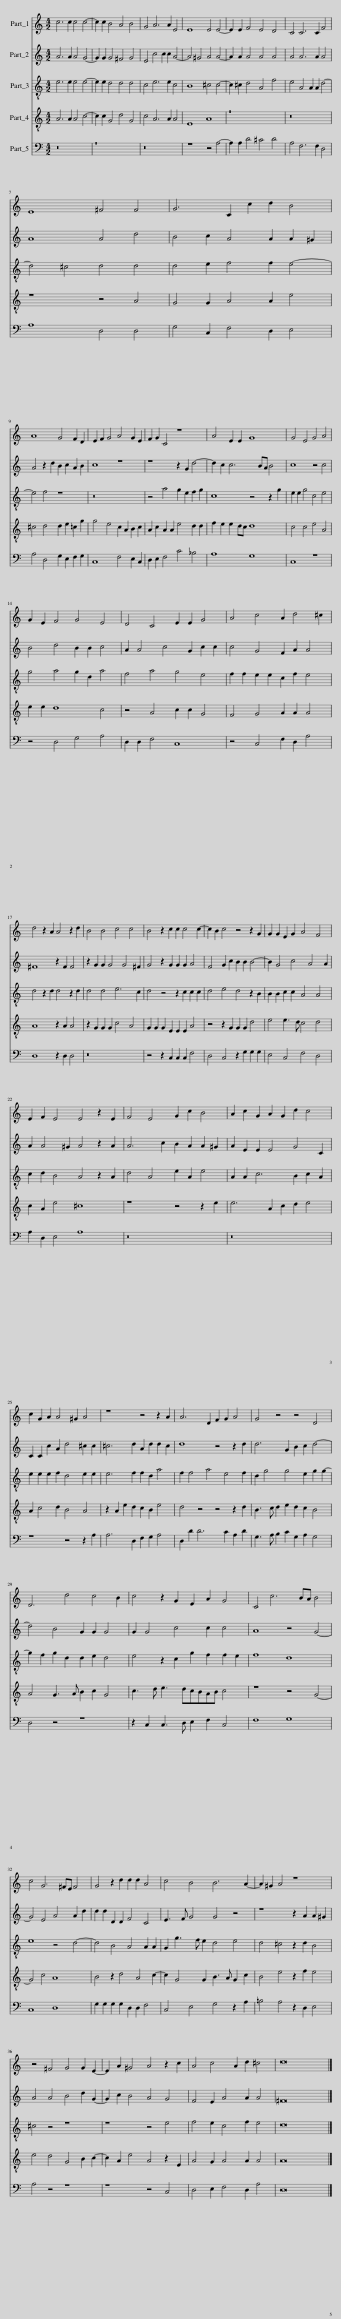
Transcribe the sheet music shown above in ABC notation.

X:1
%%score 1 2 3 4 5
L:1/8
M:4/2
I:linebreak $
K:C
V:1 treble
V:2 treble
V:3 treble-8
V:4 treble-8
V:5 bass
V:1
 c6 c2 c4 c4- | c2 c2 B4 A4 B4 | G4 A6 A2 E4 | E8 E4 E4- | E2 E2 F4 E4 D4 | %5
 C4 C6 C2 F4 |$ E8 ^F4 F4 | G6 C2 c2 d2 B4 |$ A8 G4 F2 D2 | E2 F2 G4 A4 G2 E2 | %10
 F2 G2 C4 z8 | A4 E2 E2 G8 | G4 E4 G4 A4 |$ G2 E2 F4 G4 E4 | D4 C4 E2 E2 G4 | %15
 A4 c4 A2 d4 ^c2 |$ d4 z2 A2 A4 z2 d2 | B4 B4 c4 c4 | B4 z2 c2 c2 c4 c2- | c2 B2 c4 z4 z2 G2 | %20
 G2 G2 E2 G2 A4 F4 |$ E2 F2 E4 E4 z2 E2 | F4 E4 G2 c2 B4 | A2 c2 G2 A2 G2 d2 c4 |$ c2 G2 A2 A4 ^G2 A4 | %25
 z8 z4 z2 A2 | A6 D2 F2 G2 A4 | G4 z4 z4 D4 |$ D6 d4 c4 B2 | c4 z2 G2 E2 A2 G4 | %30
 C4 c6 BA B4 |$ c4 G6 ^FE F4 | G4 z2 d2 d2 d2 A4 | c4 B4 B6 A2- | A2 ^G2 A4 z8 |$ %35
 z4 ^F4 G4 G2 E2- | E2 A2 ^G4 A4 z2 c2 | A4 c4 A2 d2 ^c4 | d16 |] %39
V:2
 A6 A2 A4 G4- | G2 G2 G4 ^F4 G4 | E4 c4 c2 c2 A4- | A4 ^G4 A4 A4- | A2 A2 A4 A4 A4 | %5
 A4 A6 A2 A4 |$ A8 A4 d4 | B4 c2 A4 A2 A2 ^G2 |$ A4 z2 d2 B2 c2 A2 B2 | c8 z8 | %10
 z8 z2 G2 d4- | d2 c2 c6 BA B4 | c8 z4 c4 |$ B4 d4 B2 B2 c4 | A2 A4 c4 G2 c2 c2 | %15
 c4 G4 F2 A2 A4 |$ ^F8 z2 F2 F4 | z2 G2 G2 G4 G4 ^F2 | G4 z2 G2 G2 G2 A4 | F4 G2 c2 B2 B2 B4- | %20
 B2 G4 c4 A4 A2 |$ A2 A4 ^G2 A4 z2 A2 | A6 c2 B2 A2 A2 ^G2 | A2 E2 E2 E4 G4 C2 |$ C2 C2 c2 A2 d4 ^c2 c2 | %25
 ^c6 d2 A2 d2 d2 c2 | d8 z4 z2 d2 | d6 G2 B2 c2 d4- |$ d4 B4 G2 G2 G4 | G2 G4 c4 c2 c4 | %30
 A8 z4 G4- |$ G4 E4 A4 A2 d2 | d2 d2 D2 D2 F4 C4 | E3 F G4 G4 z4 | z8 z2 A2 A2 ^G2 |$ %35
 A4 A4 B4 d2 G2- | G2 c2 B4 A4 G4 | F4 E2 A4 A2 A4 | ^F16 |] %39
V:3
 e6 e2 e4 e4- | e2 e2 d4 d4 d4 | c4 e6 e2 c4 | B8 ^c4 c4- | c2 ^c2 d4 A4 f4 | %5
 e4 A4 A2 A2 d4- |$ d4 ^c4 d4 d4 | d4 e2 f4 f2 e4- |$ e4 f4 z8 | z16 | %10
 z4 a4 g2 e2 f2 g2 | c8 z4 z2 g2 | e2 e2 g4 c4 e4 |$ g4 a4 g2 d2 a4 | f4 a4 g4 e4 | %15
 f2 f2 e2 e2 c2 f2 e4 |$ d4 z2 d2 d4 z2 d2 | d4 d4 e6 c2 | d4 z4 z2 c2 c2 c2 | d4 e4 d4 z2 B2 | %20
 B2 B2 c2 c2 A4 A4 |$ c2 d2 B4 A4 z2 A2 | d4 A4 e2 A2 e4 | A2 A2 c6 B2 c2 A2 |$ e2 e2 e2 f2 d4 e2 e2 | %25
 e6 f2 f2 d2 a4 | f2 f4 a4 e4 f2 | d2 g4 g4 e2 g2 g2- |$ g2 f2 g2 d2 d2 e2 d4 | e4 z2 c2 g2 f2 f2 e2 | %30
 f8 d8 |$ e8 z4 d4- | d4 B4 A4 A2 A2 | G2 g3 f e2 d4 e4 | d4 ^c4 z2 d2 B4 |$ %35
 ^c4 z4 z8 | z8 z4 e4 | f4 e2 c4 f2 e4 | d16 |] %39
V:4
 A6 A2 A4 c4- | c2 c2 G4 d4 G4 | c4 A6 A2 A4 | E8 A8 | z16 | %5
 z16 |$ z8 z4 A4 | G4 G2 A4 A2 e4 |$ ^c4 d4 d2 e2 =c2 g2 | g4 e4 c2 A2 B2 c2 | %10
 A2 c2 A2 A2 e4 d2 d2 | f2 e2 e2 dc d8 | c4 c4 e4 A4 |$ e2 e2 d8 c4 | z4 A4 c2 c2 G4 | %15
 F4 G4 A2 A2 A4 |$ A8 z2 A2 A4 | z2 G2 G2 G2 c4 A4 | G2 G2 G2 E2 E2 E2 A4 | z4 z2 G2 G2 G2 d4 | %20
 e4 e3 d c4 d4 |$ c2 A2 e4 ^c8 | z8 z4 z2 e2 | e6 A2 c2 d2 e4 |$ A2 c4 d2 B4 A4 | %25
 z2 A2 e2 d2 c2 B2 e4 | d4 z4 z4 z2 d2 | B3 c d2 e2 d2 c2 B4 |$ A4 G3 A B2 c2 G4 | c3 d e3 dcBAB c4 | %30
 z8 z4 G4- |$ G4 c4 A8 | B4 z2 d4 A4 c2- | c2 G4 G2 B3 A G2 c2 | B4 e4 z2 f2 e4 |$ %35
 e4 d4 G4 B2 c2- | c2 A2 e4 A4 z2 E2 | A4 G2 A4 A2 A4 | A16 |] %39
V:5
 z16 | z16 | z16 | z8 z4 A,4- | A,2 A,2 D4 ^C4 D4 | %5
 A,4 F,6 F,2 D,4 |$ A,8 D,4 D,4 | G,4 C,2 F,4 D,2 E,4 |$ A,4 D,4 G,2 E,2 F,2 G,2 | C,8 F,4 E,2 C,2 | %10
 D,2 E,2 F,4 C4 _B,4 | A,8 G,8 | C,8 z8 |$ z4 D,4 G,4 A,4 | D,2 D,2 F,4 C,8 | %15
 z4 C,4 F,2 D,2 A,4 |$ D,8 z2 D,2 D,4 | z16 | z4 z2 C,2 C,2 C,2 F,4 | D,4 C,4 z2 G,2 G,2 G,2 | %20
 E,4 C,4 F,4 D,4 |$ A,2 D,2 E,4 A,8 | z16 | z16 |$ z8 z4 z2 A,2 | %25
 A,6 D,2 F,2 G,2 A,4 | D,2 D2 D6 C2 A,2 D2 | G,3 A, B,2 C2 G,2 A,2 G,4 |$ D,4 z4 z8 | z2 C,2 C,3 D, E,2 F,2 C,4 | %30
 F,8 G,8 |$ C,8 D,8 | G,2 G,2 G,2 G,2 D,2 D,2 F,4 | C,4 E,4 G,4 z2 A,2 | =B,4 A,4 z2 D,2 E,4 |$ %35
 A,4 z4 z8 | z8 z4 C,4 | D,4 E,2 F,4 D,2 A,4 | D,16 |] %39
